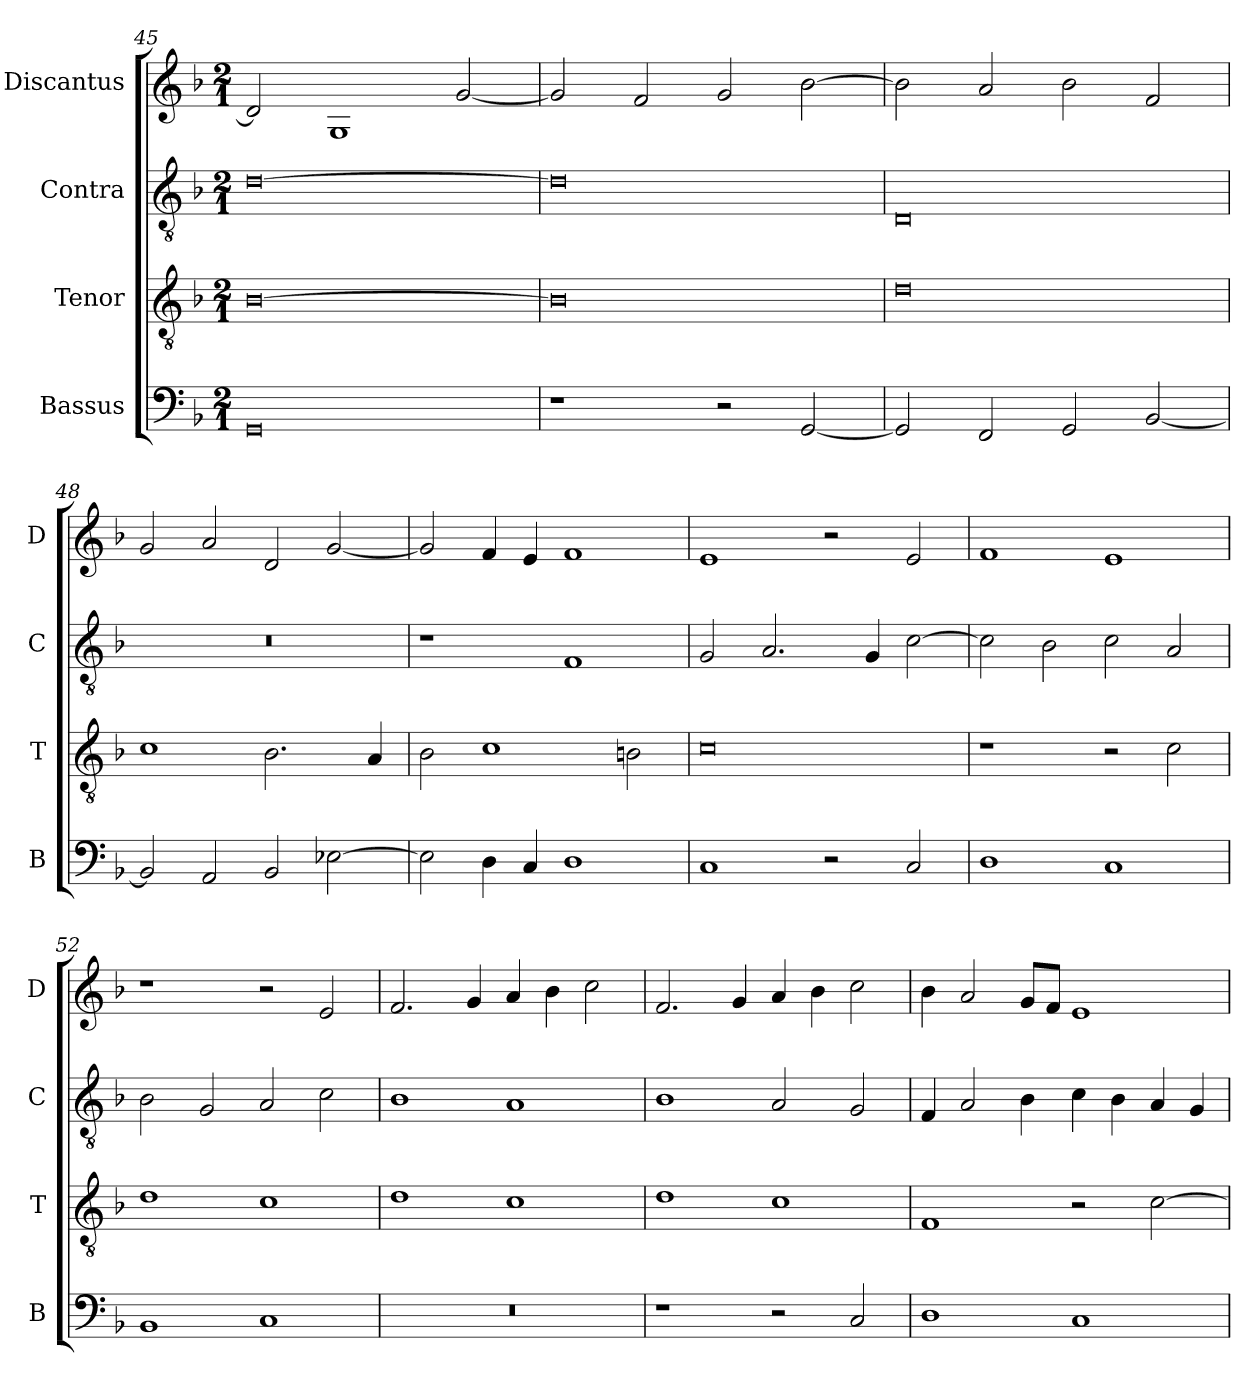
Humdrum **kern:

**kern	**kern	**kern	**kern
*part4	*part3	*part2	*part1
*staff4	*staff3	*staff2	*staff1
*I"Bassus	*I"Tenor	*I"Contra	*I"Discantus
*I'B	*I'T	*I'C	*I'D
*clefF4	*clefGv2	*clefGv2	*clefG2
*k[b-]	*k[b-]	*k[b-]	*k[b-]
*M2/1	*M2/1	*M2/1	*M2/1
=45	=45	=45	=45
0GG	[0B-	[0d	2d/]
.	.	.	1G
.	.	.	[2g/
=46	=46	=46	=46
1r	0B-]	0d]	2g/]
.	.	.	2f/
2r	.	.	2g/
[2GG/	.	.	[2b-\
=47	=47	=47	=47
2GG/]	0d	0D	2b-\]
2FF/	.	.	2a/
2GG/	.	.	2b-\
[2BB-/	.	.	2f/
=48	=48	=48	=48
2BB-/]	1c	0r	2g/
2AA/	.	.	2a/
2BB-/	2.B-\	.	2d/
[2E-X\	.	.	[2g/
.	4A/	.	.
=49	=49	=49	=49
2E-\]	2B-\	1r	2g/]
4D\	1c	.	4f/
4C/	.	.	4e/
1D	.	1F	1f
.	2Bn\	.	.
=50	=50	=50	=50
1C	0c	2G/	1e
.	.	2.A/	.
2r	.	.	2r
.	.	4G/	.
2C/	.	[2c\	2e/
=51	=51	=51	=51
1D	1r	2c\]	1f
.	.	2B-\	.
1C	2r	2c\	1e
.	2c\	2A/	.
=52	=52	=52	=52
1BB-	1d	2B-\	1r
.	.	2G/	.
1C	1c	2A/	2r
.	.	2c\	2e/
=53	=53	=53	=53
0r	1d	1B-	2.f/
.	.	.	4g/
.	1c	1A	4a/
.	.	.	4b-\
.	.	.	2cc\
=54	=54	=54	=54
1r	1d	1B-	2.f/
.	.	.	4g/
2r	1c	2A/	4a/
.	.	.	4b-\
2C/	.	2G/	2cc\
=55	=55	=55	=55
1D	1F	4F/	4b-\
.	.	2A/	2a/
.	.	4B-\	8g/L
.	.	.	8f/J
1C	2r	4c\	1e
.	.	4B-\	.
.	[2c\	4A/	.
.	.	4G/	.
=	=	=	=
*-	*-	*-	*-
